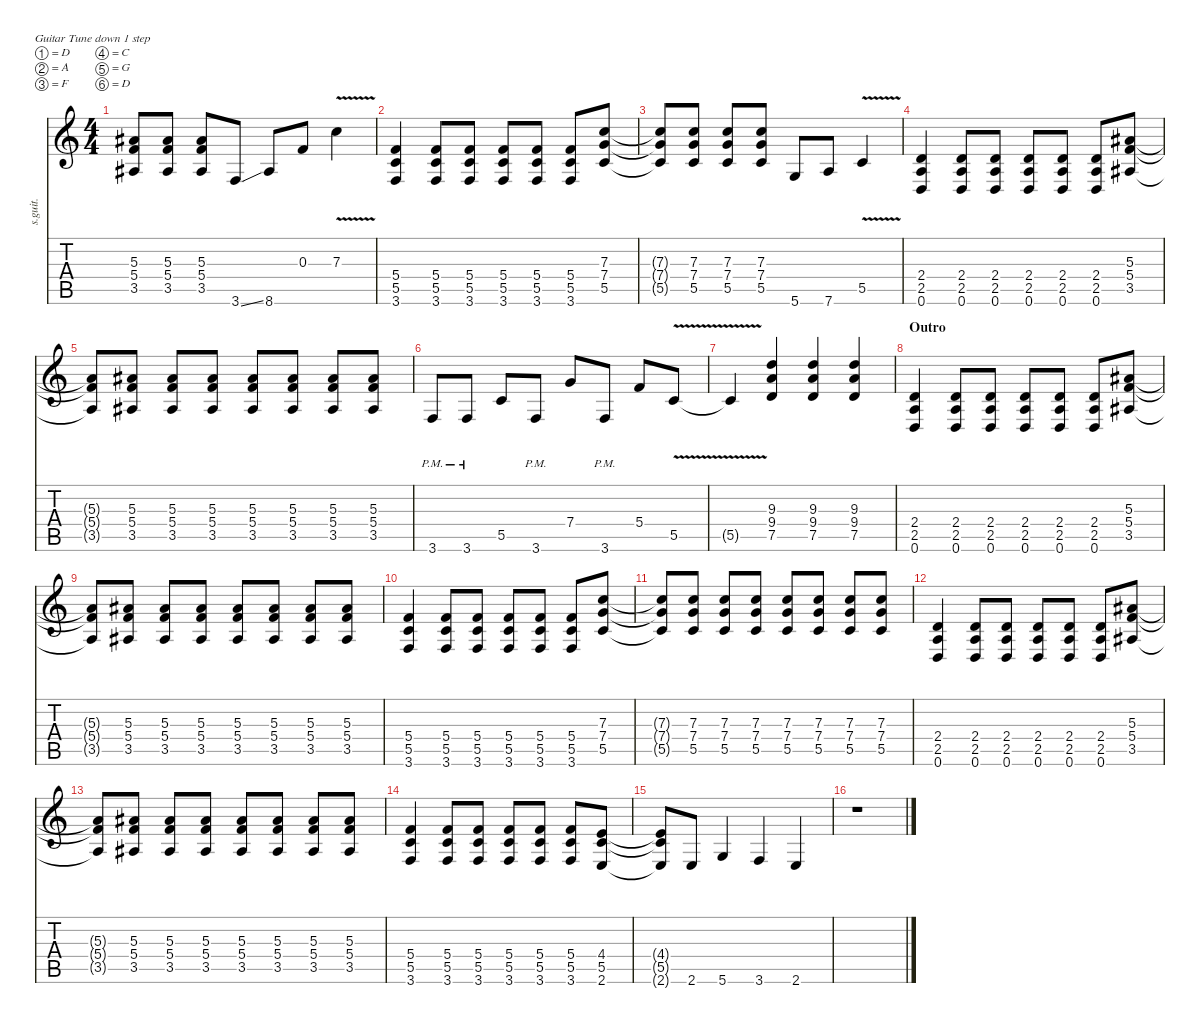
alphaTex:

\defaultSystemsLayout 4
\hideDynamics
\bracketExtendMode nobrackets
\track ("Fire - Lead" "s.guit.") {instrument distortionguitar}
\staff {score tabs}
\tuning (D4 A3 F3 C3 G2 D2)
\ts (4 4)
\tempo (130 hide)
\clef g2
\ks c
(5.3{t acc #} 5.4{t} 3.5{t acc #}).8{lyrics (0 "") lyrics (1 "") lyrics (2 "") lyrics (3 "") lyrics (4 "") dy f} (5.3{acc #} 5.4 3.5{acc #}).8{lyrics (0 "") lyrics (1 "") lyrics (2 "") lyrics (3 "") lyrics (4 "")} (5.3{acc #} 5.4 3.5{acc #}).8{lyrics (0 "") lyrics (1 "") lyrics (2 "") lyrics (3 "") lyrics (4 "")} 3.6{ss}.8{lyrics (0 "") lyrics (1 "") lyrics (2 "") lyrics (3 "") lyrics (4 "")} 8.6{acc #}.8{lyrics (0 "") lyrics (1 "") lyrics (2 "") lyrics (3 "") lyrics (4 "")} 0.3.8{lyrics (0 "") lyrics (1 "") lyrics (2 "") lyrics (3 "") lyrics (4 "") dy mf} 7.3{v}.4{lyrics (0 "") lyrics (1 "") lyrics (2 "") lyrics (3 "") lyrics (4 "")} |
(5.4 5.5 3.6).4{lyrics (0 "") lyrics (1 "") lyrics (2 "") lyrics (3 "") lyrics (4 "") dy f} (5.4 5.5 3.6).8{lyrics (0 "") lyrics (1 "") lyrics (2 "") lyrics (3 "") lyrics (4 "")} (5.4 5.5 3.6).8{lyrics (0 "") lyrics (1 "") lyrics (2 "") lyrics (3 "") lyrics (4 "")} (5.4 5.5 3.6).8{lyrics (0 "") lyrics (1 "") lyrics (2 "") lyrics (3 "") lyrics (4 "")} (5.4 5.5 3.6).8{lyrics (0 "") lyrics (1 "") lyrics (2 "") lyrics (3 "") lyrics (4 "")} (5.4 5.5 3.6).8{lyrics (0 "") lyrics (1 "") lyrics (2 "") lyrics (3 "") lyrics (4 "")} (7.3 7.4 5.5).8{lyrics (0 "") lyrics (1 "") lyrics (2 "") lyrics (3 "") lyrics (4 "")} |
(7.3{t} 7.4{t} 5.5{t}).8{lyrics (0 "") lyrics (1 "") lyrics (2 "") lyrics (3 "") lyrics (4 "")} (7.3 7.4 5.5).8{lyrics (0 "") lyrics (1 "") lyrics (2 "") lyrics (3 "") lyrics (4 "")} (7.3 7.4 5.5).8{lyrics (0 "") lyrics (1 "") lyrics (2 "") lyrics (3 "") lyrics (4 "")} (7.3 7.4 5.5).8{lyrics (0 "") lyrics (1 "") lyrics (2 "") lyrics (3 "") lyrics (4 "")} 5.6.8{lyrics (0 "") lyrics (1 "") lyrics (2 "") lyrics (3 "") lyrics (4 "")} 7.6.8{lyrics (0 "") lyrics (1 "") lyrics (2 "") lyrics (3 "") lyrics (4 "")} 5.5{v}.4{lyrics (0 "") lyrics (1 "") lyrics (2 "") lyrics (3 "") lyrics (4 "")} |
(2.4 2.5 0.6).4{lyrics (0 "") lyrics (1 "") lyrics (2 "") lyrics (3 "") lyrics (4 "")} (2.4 2.5 0.6).8{lyrics (0 "") lyrics (1 "") lyrics (2 "") lyrics (3 "") lyrics (4 "")} (2.4 2.5 0.6).8{lyrics (0 "") lyrics (1 "") lyrics (2 "") lyrics (3 "") lyrics (4 "")} (2.4 2.5 0.6).8{lyrics (0 "") lyrics (1 "") lyrics (2 "") lyrics (3 "") lyrics (4 "")} (2.4 2.5 0.6).8{lyrics (0 "") lyrics (1 "") lyrics (2 "") lyrics (3 "") lyrics (4 "")} (2.4 2.5 0.6).8{lyrics (0 "") lyrics (1 "") lyrics (2 "") lyrics (3 "") lyrics (4 "")} (5.3{acc #} 5.4 3.5{acc #}).8{lyrics (0 "") lyrics (1 "") lyrics (2 "") lyrics (3 "") lyrics (4 "")} |
(5.3{t acc #} 5.4{t} 3.5{t acc #}).8{lyrics (0 "") lyrics (1 "") lyrics (2 "") lyrics (3 "") lyrics (4 "")} (5.3{acc #} 5.4 3.5{acc #}).8{lyrics (0 "") lyrics (1 "") lyrics (2 "") lyrics (3 "") lyrics (4 "")} (5.3{acc #} 5.4 3.5{acc #}).8{lyrics (0 "") lyrics (1 "") lyrics (2 "") lyrics (3 "") lyrics (4 "")} (5.3{acc #} 5.4 3.5{acc #}).8{lyrics (0 "") lyrics (1 "") lyrics (2 "") lyrics (3 "") lyrics (4 "")} (5.3{acc #} 5.4 3.5{acc #}).8{lyrics (0 "") lyrics (1 "") lyrics (2 "") lyrics (3 "") lyrics (4 "")} (5.3{acc #} 5.4 3.5{acc #}).8{lyrics (0 "") lyrics (1 "") lyrics (2 "") lyrics (3 "") lyrics (4 "")} (5.3{acc #} 5.4 3.5{acc #}).8{lyrics (0 "") lyrics (1 "") lyrics (2 "") lyrics (3 "") lyrics (4 "")} (5.3{acc #} 5.4 3.5{acc #}).8{lyrics (0 "") lyrics (1 "") lyrics (2 "") lyrics (3 "") lyrics (4 "")} |
3.6{pm}.8{lyrics (0 "") lyrics (1 "") lyrics (2 "") lyrics (3 "") lyrics (4 "")} 3.6{pm}.8{lyrics (0 "") lyrics (1 "") lyrics (2 "") lyrics (3 "") lyrics (4 "")} 5.5.8{lyrics (0 "") lyrics (1 "") lyrics (2 "") lyrics (3 "") lyrics (4 "")} 3.6{pm}.8{lyrics (0 "") lyrics (1 "") lyrics (2 "") lyrics (3 "") lyrics (4 "")} 7.4.8{lyrics (0 "") lyrics (1 "") lyrics (2 "") lyrics (3 "") lyrics (4 "")} 3.6{pm}.8{lyrics (0 "") lyrics (1 "") lyrics (2 "") lyrics (3 "") lyrics (4 "")} 5.4.8{lyrics (0 "") lyrics (1 "") lyrics (2 "") lyrics (3 "") lyrics (4 "")} 5.5{v}.8{lyrics (0 "") lyrics (1 "") lyrics (2 "") lyrics (3 "") lyrics (4 "")} |
5.5{v t}.4{lyrics (0 "") lyrics (1 "") lyrics (2 "") lyrics (3 "") lyrics (4 "")} (9.3 9.4 7.5).4{lyrics (0 "") lyrics (1 "") lyrics (2 "") lyrics (3 "") lyrics (4 "")} (9.3 9.4 7.5).4{lyrics (0 "") lyrics (1 "") lyrics (2 "") lyrics (3 "") lyrics (4 "")} (9.3 9.4 7.5).4{lyrics (0 "") lyrics (1 "") lyrics (2 "") lyrics (3 "") lyrics (4 "")} |
\section ("" "Outro")
(2.4 2.5 0.6).4{lyrics (0 "") lyrics (1 "") lyrics (2 "") lyrics (3 "") lyrics (4 "")} (2.4 2.5 0.6).8{lyrics (0 "") lyrics (1 "") lyrics (2 "") lyrics (3 "") lyrics (4 "")} (2.4 2.5 0.6).8{lyrics (0 "") lyrics (1 "") lyrics (2 "") lyrics (3 "") lyrics (4 "")} (2.4 2.5 0.6).8{lyrics (0 "") lyrics (1 "") lyrics (2 "") lyrics (3 "") lyrics (4 "")} (2.4 2.5 0.6).8{lyrics (0 "") lyrics (1 "") lyrics (2 "") lyrics (3 "") lyrics (4 "")} (2.4 2.5 0.6).8{lyrics (0 "") lyrics (1 "") lyrics (2 "") lyrics (3 "") lyrics (4 "")} (5.3{acc #} 5.4 3.5{acc #}).8{lyrics (0 "") lyrics (1 "") lyrics (2 "") lyrics (3 "") lyrics (4 "")} |
(5.3{t acc #} 5.4{t} 3.5{t acc #}).8{lyrics (0 "") lyrics (1 "") lyrics (2 "") lyrics (3 "") lyrics (4 "")} (5.3{acc #} 5.4 3.5{acc #}).8{lyrics (0 "") lyrics (1 "") lyrics (2 "") lyrics (3 "") lyrics (4 "")} (5.3{acc #} 5.4 3.5{acc #}).8{lyrics (0 "") lyrics (1 "") lyrics (2 "") lyrics (3 "") lyrics (4 "")} (5.3{acc #} 5.4 3.5{acc #}).8{lyrics (0 "") lyrics (1 "") lyrics (2 "") lyrics (3 "") lyrics (4 "")} (5.3{acc #} 5.4 3.5{acc #}).8{lyrics (0 "") lyrics (1 "") lyrics (2 "") lyrics (3 "") lyrics (4 "")} (5.3{acc #} 5.4 3.5{acc #}).8{lyrics (0 "") lyrics (1 "") lyrics (2 "") lyrics (3 "") lyrics (4 "")} (5.3{acc #} 5.4 3.5{acc #}).8{lyrics (0 "") lyrics (1 "") lyrics (2 "") lyrics (3 "") lyrics (4 "")} (5.3{acc #} 5.4 3.5{acc #}).8{lyrics (0 "") lyrics (1 "") lyrics (2 "") lyrics (3 "") lyrics (4 "")} |
(5.4 5.5 3.6).4{lyrics (0 "") lyrics (1 "") lyrics (2 "") lyrics (3 "") lyrics (4 "")} (5.4 5.5 3.6).8{lyrics (0 "") lyrics (1 "") lyrics (2 "") lyrics (3 "") lyrics (4 "")} (5.4 5.5 3.6).8{lyrics (0 "") lyrics (1 "") lyrics (2 "") lyrics (3 "") lyrics (4 "")} (5.4 5.5 3.6).8{lyrics (0 "") lyrics (1 "") lyrics (2 "") lyrics (3 "") lyrics (4 "")} (5.4 5.5 3.6).8{lyrics (0 "") lyrics (1 "") lyrics (2 "") lyrics (3 "") lyrics (4 "")} (5.4 5.5 3.6).8{lyrics (0 "") lyrics (1 "") lyrics (2 "") lyrics (3 "") lyrics (4 "")} (7.3 7.4 5.5).8{lyrics (0 "") lyrics (1 "") lyrics (2 "") lyrics (3 "") lyrics (4 "")} |
(7.3{t} 7.4{t} 5.5{t}).8{lyrics (0 "") lyrics (1 "") lyrics (2 "") lyrics (3 "") lyrics (4 "")} (7.3 7.4 5.5).8{lyrics (0 "") lyrics (1 "") lyrics (2 "") lyrics (3 "") lyrics (4 "")} (7.3 7.4 5.5).8{lyrics (0 "") lyrics (1 "") lyrics (2 "") lyrics (3 "") lyrics (4 "")} (7.3 7.4 5.5).8{lyrics (0 "") lyrics (1 "") lyrics (2 "") lyrics (3 "") lyrics (4 "")} (7.3 7.4 5.5).8{lyrics (0 "") lyrics (1 "") lyrics (2 "") lyrics (3 "") lyrics (4 "")} (7.3 7.4 5.5).8{lyrics (0 "") lyrics (1 "") lyrics (2 "") lyrics (3 "") lyrics (4 "")} (7.3 7.4 5.5).8{lyrics (0 "") lyrics (1 "") lyrics (2 "") lyrics (3 "") lyrics (4 "")} (7.3 7.4 5.5).8{lyrics (0 "") lyrics (1 "") lyrics (2 "") lyrics (3 "") lyrics (4 "")} |
(2.4 2.5 0.6).4{lyrics (0 "") lyrics (1 "") lyrics (2 "") lyrics (3 "") lyrics (4 "")} (2.4 2.5 0.6).8{lyrics (0 "") lyrics (1 "") lyrics (2 "") lyrics (3 "") lyrics (4 "")} (2.4 2.5 0.6).8{lyrics (0 "") lyrics (1 "") lyrics (2 "") lyrics (3 "") lyrics (4 "")} (2.4 2.5 0.6).8{lyrics (0 "") lyrics (1 "") lyrics (2 "") lyrics (3 "") lyrics (4 "")} (2.4 2.5 0.6).8{lyrics (0 "") lyrics (1 "") lyrics (2 "") lyrics (3 "") lyrics (4 "")} (2.4 2.5 0.6).8{lyrics (0 "") lyrics (1 "") lyrics (2 "") lyrics (3 "") lyrics (4 "")} (5.3{acc #} 5.4 3.5{acc #}).8{lyrics (0 "") lyrics (1 "") lyrics (2 "") lyrics (3 "") lyrics (4 "")} |
(5.3{t acc #} 5.4{t} 3.5{t acc #}).8{lyrics (0 "") lyrics (1 "") lyrics (2 "") lyrics (3 "") lyrics (4 "")} (5.3{acc #} 5.4 3.5{acc #}).8{lyrics (0 "") lyrics (1 "") lyrics (2 "") lyrics (3 "") lyrics (4 "")} (5.3{acc #} 5.4 3.5{acc #}).8{lyrics (0 "") lyrics (1 "") lyrics (2 "") lyrics (3 "") lyrics (4 "")} (5.3{acc #} 5.4 3.5{acc #}).8{lyrics (0 "") lyrics (1 "") lyrics (2 "") lyrics (3 "") lyrics (4 "")} (5.3{acc #} 5.4 3.5{acc #}).8{lyrics (0 "") lyrics (1 "") lyrics (2 "") lyrics (3 "") lyrics (4 "")} (5.3{acc #} 5.4 3.5{acc #}).8{lyrics (0 "") lyrics (1 "") lyrics (2 "") lyrics (3 "") lyrics (4 "")} (5.3{acc #} 5.4 3.5{acc #}).8{lyrics (0 "") lyrics (1 "") lyrics (2 "") lyrics (3 "") lyrics (4 "")} (5.3{acc #} 5.4 3.5{acc #}).8{lyrics (0 "") lyrics (1 "") lyrics (2 "") lyrics (3 "") lyrics (4 "")} |
(5.4 5.5 3.6).4{lyrics (0 "") lyrics (1 "") lyrics (2 "") lyrics (3 "") lyrics (4 "")} (5.4 5.5 3.6).8{lyrics (0 "") lyrics (1 "") lyrics (2 "") lyrics (3 "") lyrics (4 "")} (5.4 5.5 3.6).8{lyrics (0 "") lyrics (1 "") lyrics (2 "") lyrics (3 "") lyrics (4 "")} (5.4 5.5 3.6).8{lyrics (0 "") lyrics (1 "") lyrics (2 "") lyrics (3 "") lyrics (4 "")} (5.4 5.5 3.6).8{lyrics (0 "") lyrics (1 "") lyrics (2 "") lyrics (3 "") lyrics (4 "")} (5.4 5.5 3.6).8{lyrics (0 "") lyrics (1 "") lyrics (2 "") lyrics (3 "") lyrics (4 "")} (4.4 5.5 2.6).8{lyrics (0 "") lyrics (1 "") lyrics (2 "") lyrics (3 "") lyrics (4 "")} |
(4.4{t} 5.5{t} 2.6{t}).8{lyrics (0 "") lyrics (1 "") lyrics (2 "") lyrics (3 "") lyrics (4 "") dy ff} 2.6.8{lyrics (0 "") lyrics (1 "") lyrics (2 "") lyrics (3 "") lyrics (4 "") dy f} 5.6.4{lyrics (0 "") lyrics (1 "") lyrics (2 "") lyrics (3 "") lyrics (4 "")} 3.6.4{lyrics (0 "") lyrics (1 "") lyrics (2 "") lyrics (3 "") lyrics (4 "")} 2.6.4{lyrics (0 "") lyrics (1 "") lyrics (2 "") lyrics (3 "") lyrics (4 "")} |
r.1
